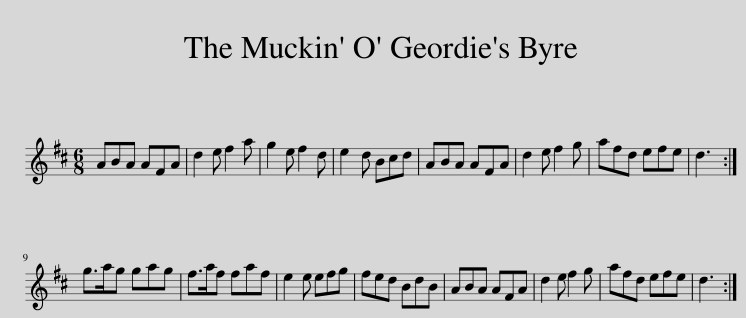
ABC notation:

X:1
L:1/8
M:6/8
I:linebreak $
K:D
V:1 treble
V:1
 ABA AFA | d2 e f2 a | g2 e f2 d | e2 d Bcd | ABA AFA | %5
 d2 e f2 g | afd efe | d3 :|$ g>ag gag | f>af faf | %10
 e2 e efg | fed BdB | ABA AFA | d2 e f2 g | afd efe | %15
 d3 :| %16
